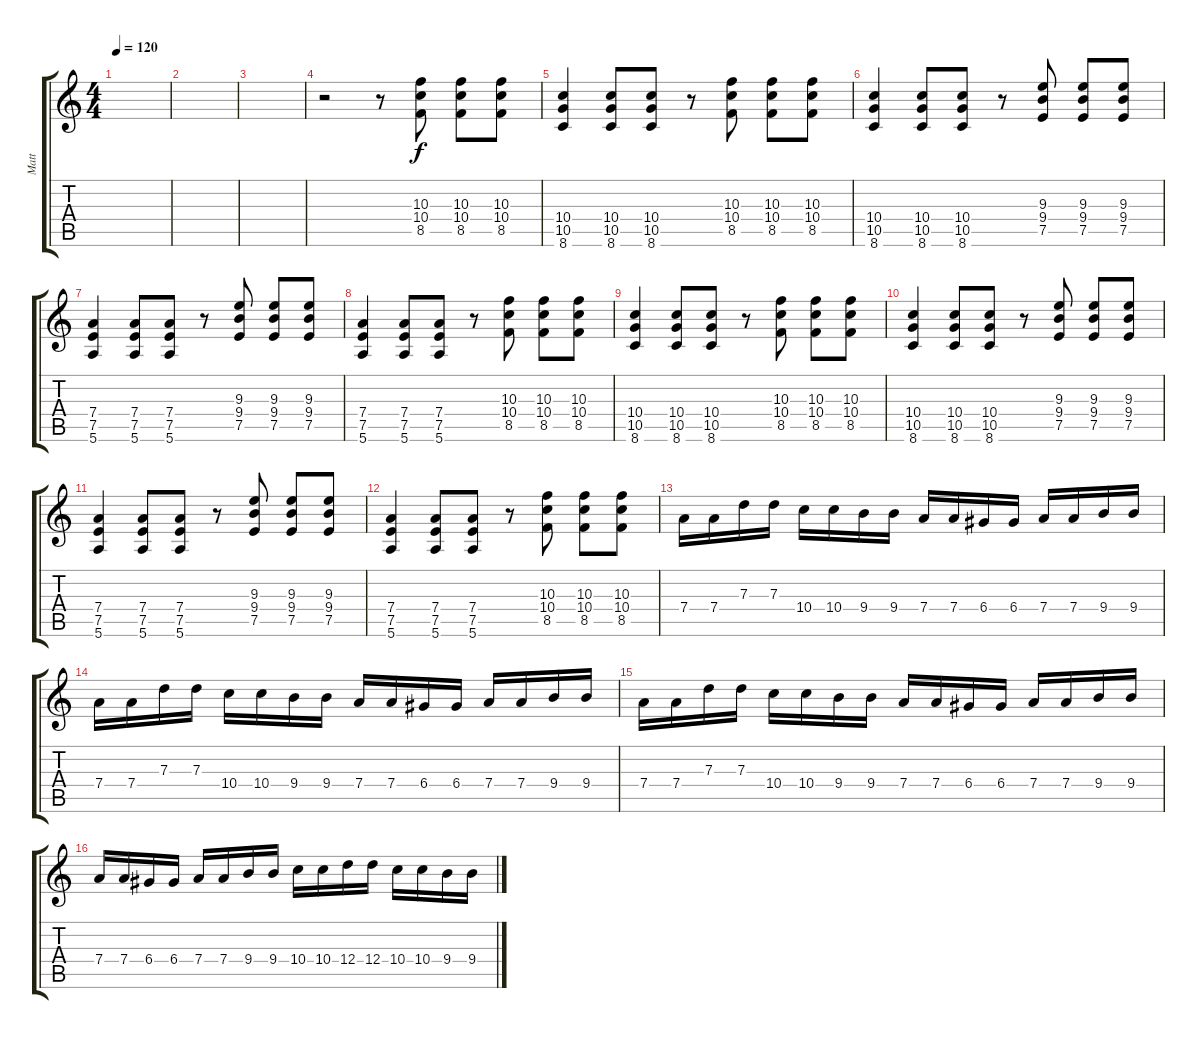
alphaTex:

\track ("Matt" "Matt") {instrument distortionguitar}
\staff {score tabs}
\tuning (E4 B3 G3 D3 A2 E2) {hide}
\ts (4 4)
\tempo 120
\clef g2
\ks c
|
|
|
r.2 r.8 (10.3 10.4 8.5).8 (10.3 10.4 8.5).8 (10.3 10.4 8.5).8 |
(10.4 10.5 8.6).4 (10.4 10.5 8.6).8 (10.4 10.5 8.6).8 r.8 (10.3 10.4 8.5).8 (10.3 10.4 8.5).8 (10.3 10.4 8.5).8 |
(10.4 10.5 8.6).4 (10.4 10.5 8.6).8 (10.4 10.5 8.6).8 r.8 (9.3 9.4 7.5).8 (9.3 9.4 7.5).8 (9.3 9.4 7.5).8 |
(7.4 7.5 5.6).4 (7.4 7.5 5.6).8 (7.4 7.5 5.6).8 r.8 (9.3 9.4 7.5).8 (9.3 9.4 7.5).8 (9.3 9.4 7.5).8 |
(7.4 7.5 5.6).4 (7.4 7.5 5.6).8 (7.4 7.5 5.6).8 r.8 (10.3 10.4 8.5).8 (10.3 10.4 8.5).8 (10.3 10.4 8.5).8 |
(10.4 10.5 8.6).4 (10.4 10.5 8.6).8 (10.4 10.5 8.6).8 r.8 (10.3 10.4 8.5).8 (10.3 10.4 8.5).8 (10.3 10.4 8.5).8 |
(10.4 10.5 8.6).4 (10.4 10.5 8.6).8 (10.4 10.5 8.6).8 r.8 (9.3 9.4 7.5).8 (9.3 9.4 7.5).8 (9.3 9.4 7.5).8 |
(7.4 7.5 5.6).4 (7.4 7.5 5.6).8 (7.4 7.5 5.6).8 r.8 (9.3 9.4 7.5).8 (9.3 9.4 7.5).8 (9.3 9.4 7.5).8 |
(7.4 7.5 5.6).4 (7.4 7.5 5.6).8 (7.4 7.5 5.6).8 r.8 (10.3 10.4 8.5).8 (10.3 10.4 8.5).8 (10.3 10.4 8.5).8 |
7.4.16 7.4.16 7.3.16 7.3.16 10.4.16 10.4.16 9.4.16 9.4.16 7.4.16 7.4.16 6.4.16 6.4.16 7.4.16 7.4.16 9.4.16 9.4.16 |
7.4.16 7.4.16 7.3.16 7.3.16 10.4.16 10.4.16 9.4.16 9.4.16 7.4.16 7.4.16 6.4.16 6.4.16 7.4.16 7.4.16 9.4.16 9.4.16 |
7.4.16 7.4.16 7.3.16 7.3.16 10.4.16 10.4.16 9.4.16 9.4.16 7.4.16 7.4.16 6.4.16 6.4.16 7.4.16 7.4.16 9.4.16 9.4.16 |
7.4.16 7.4.16 6.4.16 6.4.16 7.4.16 7.4.16 9.4.16 9.4.16 10.4.16 10.4.16 12.4.16 12.4.16 10.4.16 10.4.16 9.4.16 9.4.16
